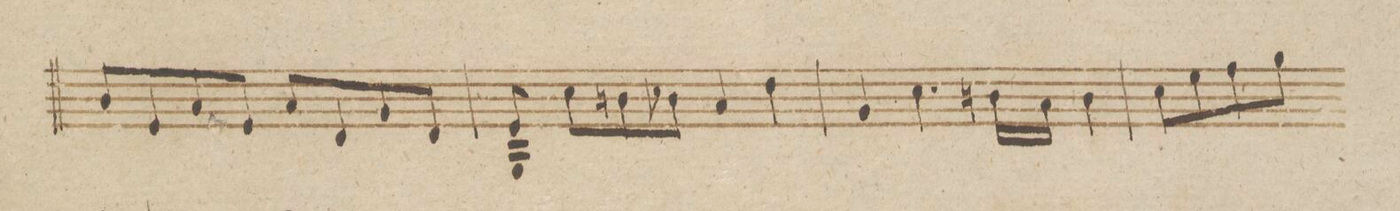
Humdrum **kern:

**kern	**dynam
*I"Violino 2do	*
*clefG2	*
*k[b-]	*
*met(c)	*
*M4/4	*
8b-/L	.
8e/	.
8a/	.
8e/J	.
8a/L	.
8d/	.
8g/	.
8d/J	.
=251	=251
8G/ 8e	.
8cc\L	.
8bn\	.
8b-X\J	.
4a/	.
4dd\	.
=252	=252
4g/	.
4.cc\	.
16bn\LL	.
16a\JJ	.
4b\	.
=253	=253
8cc\L	.
8ee\	.
8ff\	.
8gg\J	.
*-	*-
